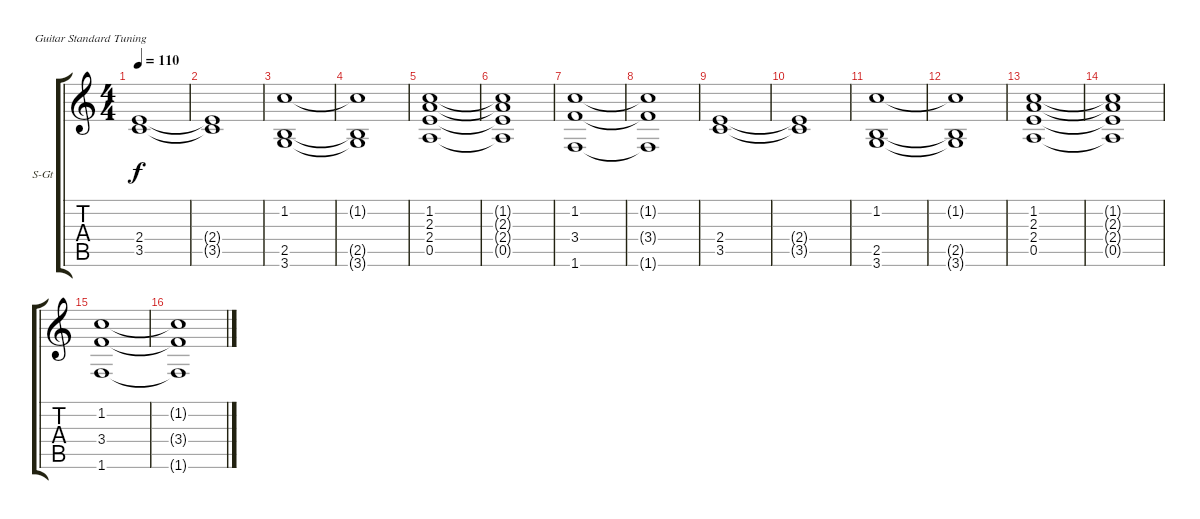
\bracketExtendMode groupsimilarinstruments
\firstSystemTrackNameOrientation horizontal
\otherSystemsTrackNameOrientation horizontal
\track ("Synth 2Johns 3" "S-Gt") {instrument acousticgrandpiano}
\staff {score tabs}
\tuning (E4 B3 G3 D3 A2 E2)
\displaytranspose 12
\ts (4 4)
\tempo 110
\clef g2
\ks aminor
(2.4 3.5).1{dy f instrument acousticgrandpiano} |
\ks c
(2.4{t} 3.5{t}).1 |
(1.2 2.5 3.6).1 |
(1.2{t} 2.5{t} 3.6{t}).1 |
(1.2 2.3 2.4 0.5).1 |
(1.2{t} 2.3{t} 2.4{t} 0.5{t}).1 |
(1.2 3.4 1.6).1 |
(1.2{t} 3.4{t} 1.6{t}).1 |
(2.4 3.5).1 |
(2.4{t} 3.5{t}).1 |
(1.2 2.5 3.6).1 |
(1.2{t} 2.5{t} 3.6{t}).1 |
(1.2 2.3 2.4 0.5).1 |
(1.2{t} 2.3{t} 2.4{t} 0.5{t}).1 |
(1.2 3.4 1.6).1 |
(1.2{t} 3.4{t} 1.6{t}).1
